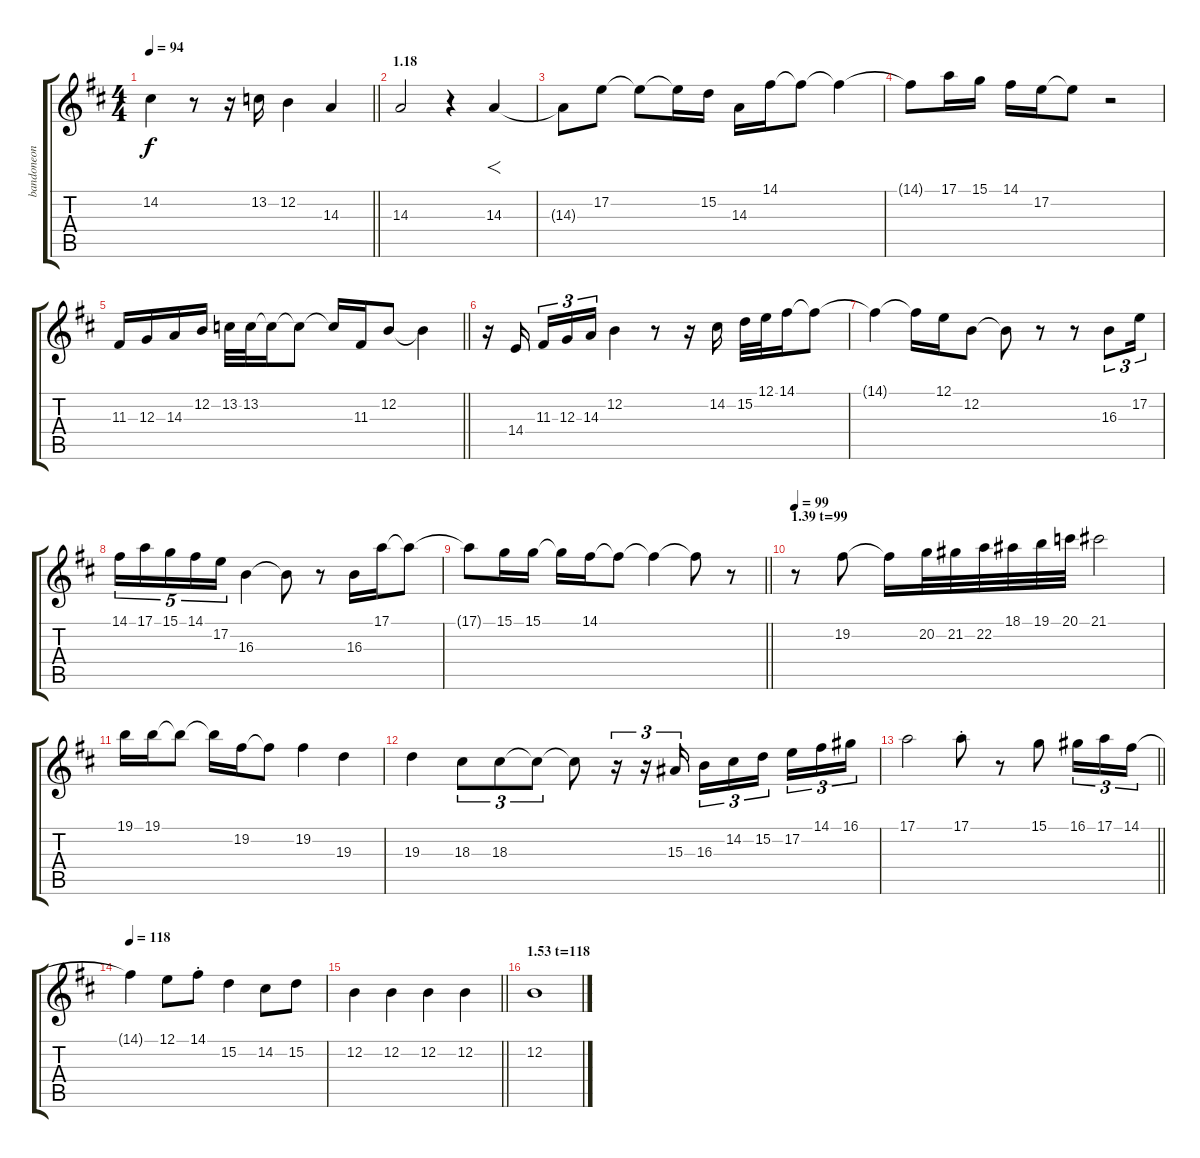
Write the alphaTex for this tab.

\track ("bandoneon 1" "bandoneon ") {instrument tangoaccordion}
\staff {score tabs}
\tuning (E4 B3 G3 D3 A2 E2) {hide}
\ts (4 4)
\tempo 94
\clef g2
\barLineRight lightlight
\ks d
14.2.4{dy f} r.8 r.16 13.2.16 12.2.4 14.3.4 |
\section ("" "1.18")
14.3.2 r.4 14.3.4{f} |
14.3{t}.8 17.2.8 17.2{t}.8 17.2{t}.16 15.2.16 14.3.16 14.1.16 14.1{t}.8 14.1{t}.4 |
14.1{t}.8 17.1.16 15.1.16 14.1.16 17.2.16 17.2{t}.8 r.2 |
\barLineRight lightlight
11.3.16 12.3.16 14.3.16 12.2.16 13.2.32 13.2.32 13.2{t}.16 13.2{t}.8 13.2{t}.16 11.3.16 12.2.8 12.2{t}.4 |
r.16 14.4.16{beam splitsecondary} 11.3.16{tu (3 2)} 12.3.16{tu (3 2)} 14.3.16{tu (3 2)} 12.2.4 r.8 r.16 14.2.16 15.2.32 12.1.32 14.1.16 14.1{t}.8 |
14.1{t}.4 14.1{t}.16 12.1.16 12.2.8 12.2{t}.8 r.8 r.8 16.3.8{tu (3 2)} 17.2.16{tu (3 2)} |
14.1.16{tu (5 4)} 17.1.16{tu (5 4)} 15.1.16{tu (5 4)} 14.1.16{tu (5 4)} 17.2.16{tu (5 4)} 16.3.4 16.3{t}.8 r.8 16.3.16 17.1.16 17.1{t}.8 |
\barLineRight lightlight
17.1{t}.8 15.1.16 15.1.16 15.1{t}.16 14.1.16 14.1{t}.8 14.1{t}.4 14.1{t}.8 r.8 |
\section ("" "1.39 t=99")
\tempo 99
r.8 19.2.8 19.2{t}.16 20.2.32 21.2.32 22.2.32 18.1.32 19.1.32 20.1.32 21.1.2 |
19.1.16 19.1.16 19.1{t}.8 19.1{t}.16 19.2.16 19.2{t}.8 19.2.4 19.3.4 |
19.3.4 18.3.8{tu (3 2)} 18.3.8{tu (3 2)} 18.3{t}.8{tu (3 2)} 18.3{t}.8 r.16{tu (3 2)} r.16{tu (3 2)} 15.3.16{tu (3 2)} 16.3.16{tu (3 2)} 14.2.16{tu (3 2)} 15.2.16{tu (3 2) beam splitsecondary} 17.2.16{tu (3 2)} 14.1.16{tu (3 2)} 16.1.16{tu (3 2)} |
\barLineRight lightlight
17.1.2 17.1{st}.8 r.8 15.1.8 16.1.16{tu (3 2)} 17.1.16{tu (3 2)} 14.1.16{tu (3 2)} |
\tempo 118
14.1{t}.4 12.1.8 14.1{st}.8 15.2.4 14.2.8 15.2.8 |
\barLineRight lightlight
12.2.4 12.2.4 12.2.4 12.2.4 |
\section ("" "1.53 t=118")
12.2.1
